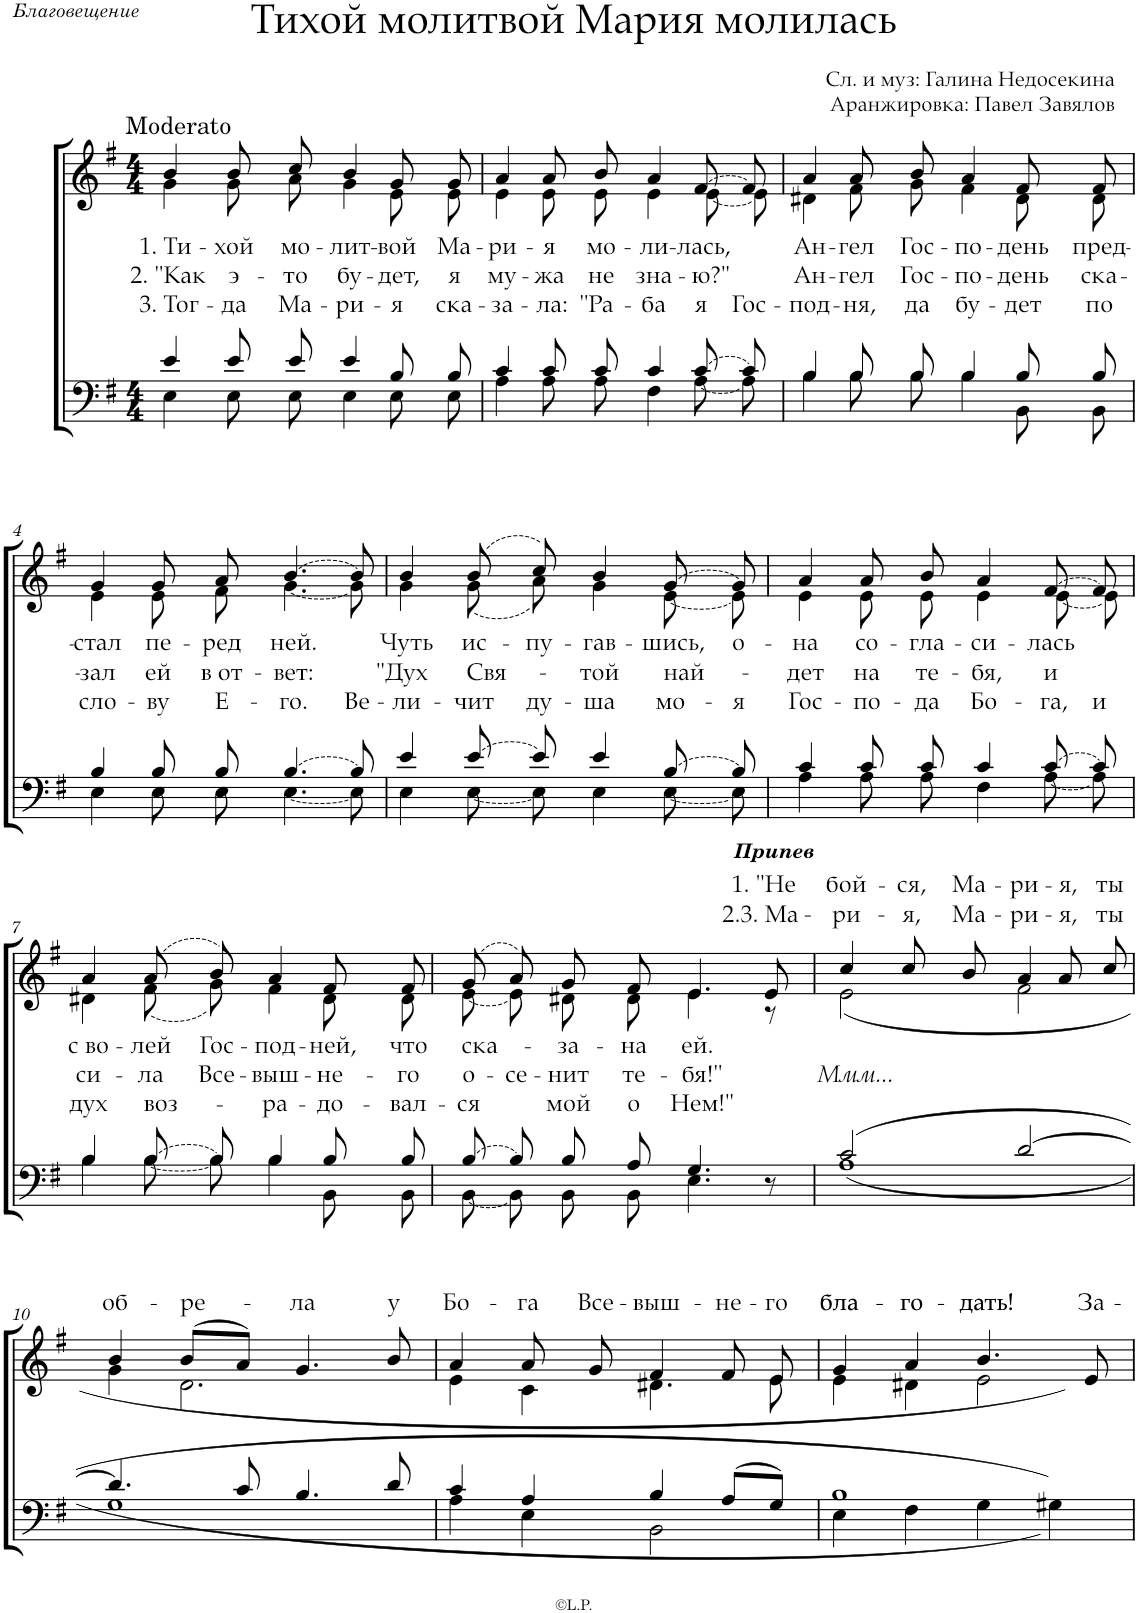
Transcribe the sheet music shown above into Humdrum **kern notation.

**kern	**kern	**text	**text	**text
*part2	*part1	*part1	*part1	*part1
*staff2	*staff1	*staff1	*staff1	*staff1
*I"Piano 2	*I"Piano 1	*	*	*
*I'Pno	*I'Pno	*	*	*
*clefF4	*clefG2	*	*	*
*k[f#]	*k[f#]	*	*	*
*M4/4	*M4/4	*	*	*
=1	=1	=1	=1	=1
*^	*	*	*	*
!	!	!LO:TX:a:t=Moderato	!	!	!
!	!	!	!	!LO:LY:b	!
*	*	*^	*	*	*
!	!	!	!	!LO:LY:b	!	!LO:LY:b
4e/	4E\	4b/	4g\	1. Ти-	.	3. Тог-
!	!	!	!	!	!LO:LY:b	!
!	!	!	!	!LO:LY:b	!	!LO:LY:b
8e/	8E\	8b/	8g\	-хой	.	-да
!	!	!	!	!	!LO:LY:b	!
!	!	!	!	!LO:LY:b	!	!LO:LY:b
8e/	8E\	8cc/	8a\	мо-	.	Ма-
!	!	!	!	!	!LO:LY:b	!
!	!	!	!	!LO:LY:b	!	!LO:LY:b
4e/	4E\	4b/	4g\	-лит-	.	-ри-
!	!	!	!	!	!LO:LY:b	!
!	!	!	!	!LO:LY:b	!	!LO:LY:b
8B/	8E\	8g/	8e\	-вой	.	-я
!	!	!	!	!	!LO:LY:b	!
!	!	!	!	!LO:LY:b	!	!LO:LY:b
8B/	8E\	8g/	8e\	Ма-	.	ска-
=2	=2	=2	=2	=2	=2	=2
!	!	!	!	!	!LO:LY:b	!
!	!	!	!	!LO:LY:b	!	!LO:LY:b
4c/	4A\	4a/	4e\	-ри-	.	-за-
!	!	!	!	!	!LO:LY:b	!
!	!	!	!	!LO:LY:b	!	!LO:LY:b
8c/	8A\	8a/	8e\	-я	.	-ла:
!	!	!	!	!	!LO:LY:b	!
!	!	!	!	!LO:LY:b	!	!LO:LY:b
8c/	8A\	8b/	8e\	мо-	.	"Ра-
!	!	!	!	!	!LO:LY:b	!
!	!	!	!	!LO:LY:b	!	!LO:LY:b
4c/	4F#\	4a/	4e\	-ли-	.	-ба
!LO:T:dash	!LO:T:dash	!LO:T:dash	!LO:T:dash	!	!LO:LY:b	!
!	!	!	!	!LO:LY:b	!	!LO:LY:b
[8c/	[8A\	[8f#/	[8e\	-лась,	.	я
!	!	!	!	!	!	!LO:LY:b
8c/]	8A\]	8f#/]	8e\]	.	.	Гос-
=3	=3	=3	=3	=3	=3	=3
!	!	!	!	!	!LO:LY:b	!
!	!	!	!	!LO:LY:b	!	!LO:LY:b
4B/	4B\	4a/	4d#X\	Ан-	.	-под-
!	!	!	!	!	!LO:LY:b	!
!	!	!	!	!LO:LY:b	!	!LO:LY:b
8B/	8B\	8a/	8f#\	-гел	.	-ня,
!	!	!	!	!	!LO:LY:b	!
!	!	!	!	!LO:LY:b	!	!LO:LY:b
8B/	8B\	8b/	8g\	Гос-	.	да
!	!	!	!	!	!LO:LY:b	!
!	!	!	!	!LO:LY:b	!	!LO:LY:b
4B/	4B\	4a/	4f#\	-по-	.	бу-
!	!	!	!	!	!LO:LY:b	!
!	!	!	!	!LO:LY:b	!	!LO:LY:b
8B/	8BB\	8f#/	8d#\	-день	.	-дет
!	!	!	!	!	!LO:LY:b	!
!	!	!	!	!LO:LY:b	!	!LO:LY:b
8B/	8BB\	8f#/	8d#\	пред-	.	по
!!LO:LB:g=z	!!
=4	=4	=4	=4	=4	=4	=4
!	!	!	!	!	!LO:LY:b	!
!	!	!	!	!LO:LY:b	!	!LO:LY:b
4B/	4E\	4g/	4e\	-стал	.	сло-
!	!	!	!	!	!LO:LY:b	!
!	!	!	!	!LO:LY:b	!	!LO:LY:b
8B/	8E\	8g/	8e\	пе-	.	-ву
!	!	!	!	!	!LO:LY:b	!
!	!	!	!	!LO:LY:b	!	!LO:LY:b
8B/	8E\	8a/	8f#\	-ред	.	Е-
!LO:T:dash	!LO:T:dash	!LO:T:dash	!LO:T:dash	!	!LO:LY:b	!
!	!	!	!	!LO:LY:b	!	!LO:LY:b
[4.B/	[4.E\	[4.b/	[4.g\	ней.	.	-го.
!	!	!	!	!	!	!LO:LY:b
8B/]	8E\]	8b/]	8g\]	.	.	Ве-
=5	=5	=5	=5	=5	=5	=5
!	!	!	!	!	!LO:LY:b	!
!	!	!	!	!LO:LY:b	!	!LO:LY:b
4e/	4E\	4b/	4g\	Чуть	.	-ли-
!LO:T:dash	!LO:T:dash	!	!	!	!LO:LY:b	!
!	!	!	!	!LO:LY:b	!	!LO:LY:b
[8e/	[8E\	(8b/	(8g\	ис-	.	-чит
!	!	!	!	!LO:LY:b	!	!LO:LY:b
8e/]	8E\]	8cc/)	8a\)	-пу-	.	ду-
!	!	!	!	!	!LO:LY:b	!
!	!	!	!	!LO:LY:b	!	!LO:LY:b
4e/	4E\	4b/	4g\	-гав-	.	-ша
!LO:T:dash	!LO:T:dash	!LO:T:dash	!LO:T:dash	!	!LO:LY:b	!
!	!	!	!	!LO:LY:b	!	!LO:LY:b
[8B/	[8E\	[8g/	[8e\	-шись,	.	мо-
!	!	!	!	!LO:LY:b	!	!LO:LY:b
8B/]	8E\]	8g/]	8e\]	о-	.	-я
=6	=6	=6	=6	=6	=6	=6
!	!	!	!	!	!LO:LY:b	!
!	!	!	!	!LO:LY:b	!	!LO:LY:b
4c/	4A\	4a/	4e\	-на	.	Гос-
!	!	!	!	!	!LO:LY:b	!
!	!	!	!	!LO:LY:b	!	!LO:LY:b
8c/	8A\	8a/	8e\	со-	.	-по-
!	!	!	!	!	!LO:LY:b	!
!	!	!	!	!LO:LY:b	!	!LO:LY:b
8c/	8A\	8b/	8e\	-гла-	.	-да
!	!	!	!	!	!LO:LY:b	!
!	!	!	!	!LO:LY:b	!	!LO:LY:b
4c/	4F#\	4a/	4e\	-си-	.	Бо-
!LO:T:dash	!LO:T:dash	!LO:T:dash	!LO:T:dash	!	!LO:LY:b	!
!	!	!	!	!LO:LY:b	!	!LO:LY:b
[8c/	[8A\	[8f#/	[8e\	-лась	.	-га,
!	!	!	!	!	!	!LO:LY:b
8c/]	8A\]	8f#/]	8e\]	.	.	и
!!LO:LB:g=z	!!
=7	=7	=7	=7	=7	=7	=7
!	!	!	!	!	!LO:LY:b	!
!	!	!	!	!LO:LY:b	!	!LO:LY:b
4B/	4B\	4a/	4d#X\	с во-	.	дух
!LO:T:dash	!LO:T:dash	!	!	!	!LO:LY:b	!
!	!	!	!	!LO:LY:b	!	!LO:LY:b
[8B/	[8B\	(8a/	(8f#\	-лей	.	воз-
!	!	!	!	!	!LO:LY:b	!
!	!	!	!	!LO:LY:b	!	!
8B/]	8B\]	8b/)	8g\)	Гос-	Все-	.
!	!	!	!	!	!LO:LY:b	!
!	!	!	!	!LO:LY:b	!	!LO:LY:b
4B/	4B\	4a/	4f#\	-под-	.	-ра-
!	!	!	!	!	!LO:LY:b	!
!	!	!	!	!LO:LY:b	!	!LO:LY:b
8B/	8BB\	8f#/	8d#\	-ней,	.	-до-
!	!	!	!	!	!LO:LY:b	!
!	!	!	!	!LO:LY:b	!	!LO:LY:b
8B/	8BB\	8f#/	8d#\	что	.	-вал-
=8	=8	=8	=8	=8	=8	=8
!LO:T:dash	!LO:T:dash	!	!LO:T:dash	!	!LO:LY:b	!
!	!	!	!	!LO:LY:b	!	!LO:LY:b
*	*	*	*^	*	*	*
[8B/	[8BB\	(8g/	[8e\	2.ryy	ска-	.	-ся
!	!	!	!	!	!	!LO:LY:b	!
8B/]	8BB\]	8a/)	8e\]	.	.	-се-	.
!	!	!	!	!	!	!LO:LY:b	!
!	!	!	!	!	!LO:LY:b	!	!LO:LY:b
8B/	8BB\	8g/	8d#X\	.	-за-	.	мой
!	!	!	!	!	!	!LO:LY:b	!
!	!	!	!	!	!LO:LY:b	!	!LO:LY:b
8A/	8BB\	8f#/	8d#\	.	-на	.	о
!	!	!	!	!	!	!LO:LY:b	!
!	!	!	!	!	!LO:LY:b	!	!LO:LY:b
4.G/	4.E\	4.e/	4.e\	.	ей.	.	Нем!"
!	!	!	!	!LO:TX:a:Bi:t=Припев	!	!	!
.	.	.	.	4ryy	.	.	.
!	!	!	!	!	!LO:LY:a	!LO:LY:a	!
8r	8ryy	8e/	8r	.	1. "Не	2.3. Ма-	.
=9	=9	=9	=9	=9	=9	=9	=9
!	!	!	!	!	!LO:LY:a	!LO:LY:a	!
*	*	*	*v	*v	*	*	*
2c/	1A	4cc/	2e\	бой-	-ри-	.
!	!	!	!	!LO:LY:a	!LO:LY:a	!
.	.	8cc/	.	-ся,	-я,	.
!	!	!	!	!LO:LY:a	!LO:LY:a	!
.	.	8b/	.	Ма-	Ма-	.
!	!	!	!	!LO:LY:a	!LO:LY:a	!
[2d/	.	4a/	2f#\	-ри-	-ри-	.
!	!	!	!	!LO:LY:a	!LO:LY:a	!
.	.	8a/	.	-я,	-я,	.
!	!	!	!	!LO:LY:a	!LO:LY:a	!
.	.	8cc/	.	ты	ты	.
!!LO:LB:g=z	!!
=10	=10	=10	=10	=10	=10	=10
!	!	!	!	!LO:LY:a	!	!
4.d/]	1G	4b/	4g\	об-	.	.
!	!	!	!	!LO:LY:a	!	!
.	.	(8b/L	2.d\	-ре-	.	.
8c/	.	8a/J)	.	.	.	.
!	!	!	!	!LO:LY:a	!	!
4.B/	.	4.g/	.	-ла	.	.
!	!	!	!	!LO:LY:a	!	!
8d/	.	8b/	.	у	.	.
=11	=11	=11	=11	=11	=11	=11
!	!	!	!	!LO:LY:a	!	!
4c/	4A\	4a/	4e\	Бо-	.	.
!	!	!	!	!LO:LY:a	!	!
4A/	4E\	8a/	4c\	-га	.	.
!	!	!	!	!LO:LY:a	!	!
.	.	8g/	.	Все-	.	.
!	!	!	!	!LO:LY:a	!	!
4B/	2BB\	4f#/	4.d#X\	-выш-	.	.
!	!	!	!	!LO:LY:a	!	!
(8A/L	.	8f#/	.	-не-	.	.
!	!	!	!	!LO:LY:a	!	!
8G/J)	.	8e/	8e\	-го	.	.
=12	=12	=12	=12	=12	=12	=12
!	!	!	!	!LO:LY:a	!	!
!	!	!	!	!LO:LY:a	!	!
1B	4E\	4g/	4e\	бла-	.	.
!	!	!	!	!LO:LY:a	!	!
!	!	!	!	!LO:LY:a	!	!
.	4F#\	4a/	4d#X\	-го-	.	.
!	!	!	!	!LO:LY:a	!	!
!	!	!	!	!LO:LY:a	!	!
.	4G\	4.b/	2e\	-дать!	.	.
.	4G#X\	.	.	.	.	.
!	!	!	!	!LO:LY:a	!	!
.	.	8e/	.	За-	.	.
*v	*v	*	*	*	*	*
*	*v	*v	*	*	*
=	=	=	=	=
*-	*-	*-	*-	*-
